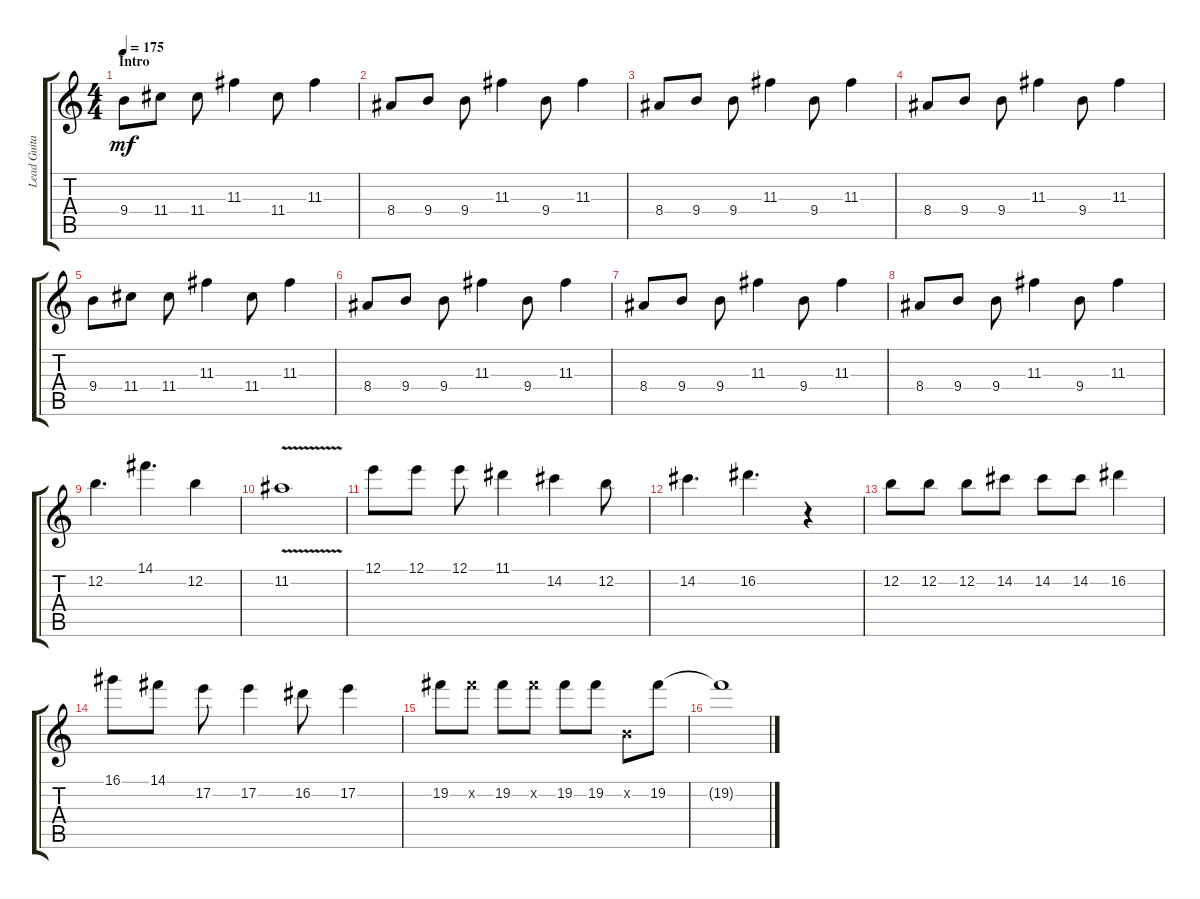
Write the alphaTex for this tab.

\track ("Lead Guitar" "Lead Guita") {instrument overdrivenguitar}
\staff {score tabs}
\tuning (E4 B3 G3 D3 A2 E2) {hide}
\ts (4 4)
\section ("" "Intro")
\tempo 175
\clef g2
\ks c
9.4.8{dy mf instrument overdrivenguitar} 11.4.8 11.4.8 11.3.4 11.4.8 11.3.4 |
8.4.8 9.4.8 9.4.8 11.3.4 9.4.8 11.3.4 |
8.4.8 9.4.8 9.4.8 11.3.4 9.4.8 11.3.4 |
8.4.8 9.4.8 9.4.8 11.3.4 9.4.8 11.3.4 |
9.4.8 11.4.8 11.4.8 11.3.4 11.4.8 11.3.4 |
8.4.8 9.4.8 9.4.8 11.3.4 9.4.8 11.3.4 |
8.4.8 9.4.8 9.4.8 11.3.4 9.4.8 11.3.4 |
8.4.8 9.4.8 9.4.8 11.3.4 9.4.8 11.3.4 |
12.2.4{d} 14.1.4{d} 12.2.4 |
11.2{v}.1 |
12.1.8 12.1.8 12.1.8 11.1.4 14.2.4 12.2.8 |
14.2.4{d} 16.2.4{d} r.4 |
12.2.8 12.2.8 12.2.8 14.2.8 14.2.8 14.2.8 16.2.4 |
16.1.8 14.1.8 17.2.8 17.2.4 16.2.8 17.2.4 |
19.2.8 19.2{x}.8 19.2.8 19.2{x}.8 19.2.8 19.2.8 0.2{x}.8 19.2.8 |
19.2{t}.1
